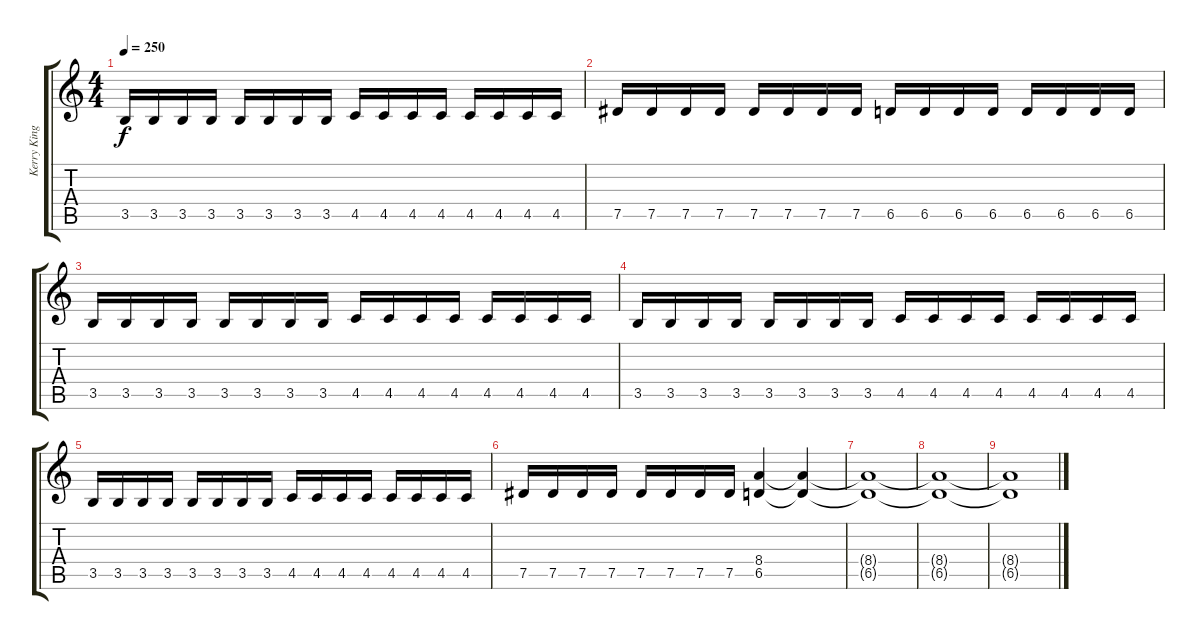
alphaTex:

\track ("Kerry King" "Kerry King") {instrument distortionguitar}
\staff {score tabs}
\tuning (Eb4 Bb3 Gb3 Db3 Ab2 Eb2) {hide}
\ts (4 4)
\tempo 250
\clef g2
\ks c
3.5.16{dy f} 3.5.16 3.5.16 3.5.16 3.5.16 3.5.16 3.5.16 3.5.16 4.5.16 4.5.16 4.5.16 4.5.16 4.5.16 4.5.16 4.5.16 4.5.16 |
7.5.16 7.5.16 7.5.16 7.5.16 7.5.16 7.5.16 7.5.16 7.5.16 6.5.16 6.5.16 6.5.16 6.5.16 6.5.16 6.5.16 6.5.16 6.5.16 |
3.5.16 3.5.16 3.5.16 3.5.16 3.5.16 3.5.16 3.5.16 3.5.16 4.5.16 4.5.16 4.5.16 4.5.16 4.5.16 4.5.16 4.5.16 4.5.16 |
3.5.16 3.5.16 3.5.16 3.5.16 3.5.16 3.5.16 3.5.16 3.5.16 4.5.16 4.5.16 4.5.16 4.5.16 4.5.16 4.5.16 4.5.16 4.5.16 |
3.5.16 3.5.16 3.5.16 3.5.16 3.5.16 3.5.16 3.5.16 3.5.16 4.5.16 4.5.16 4.5.16 4.5.16 4.5.16 4.5.16 4.5.16 4.5.16 |
7.5.16 7.5.16 7.5.16 7.5.16 7.5.16 7.5.16 7.5.16 7.5.16 (8.4 6.5).4{volume 0} (8.4{t} 6.5{t}).4 |
(8.4{t} 6.5{t}).1 |
(8.4{t} 6.5{t}).1 |
(8.4{t} 6.5{t}).1
